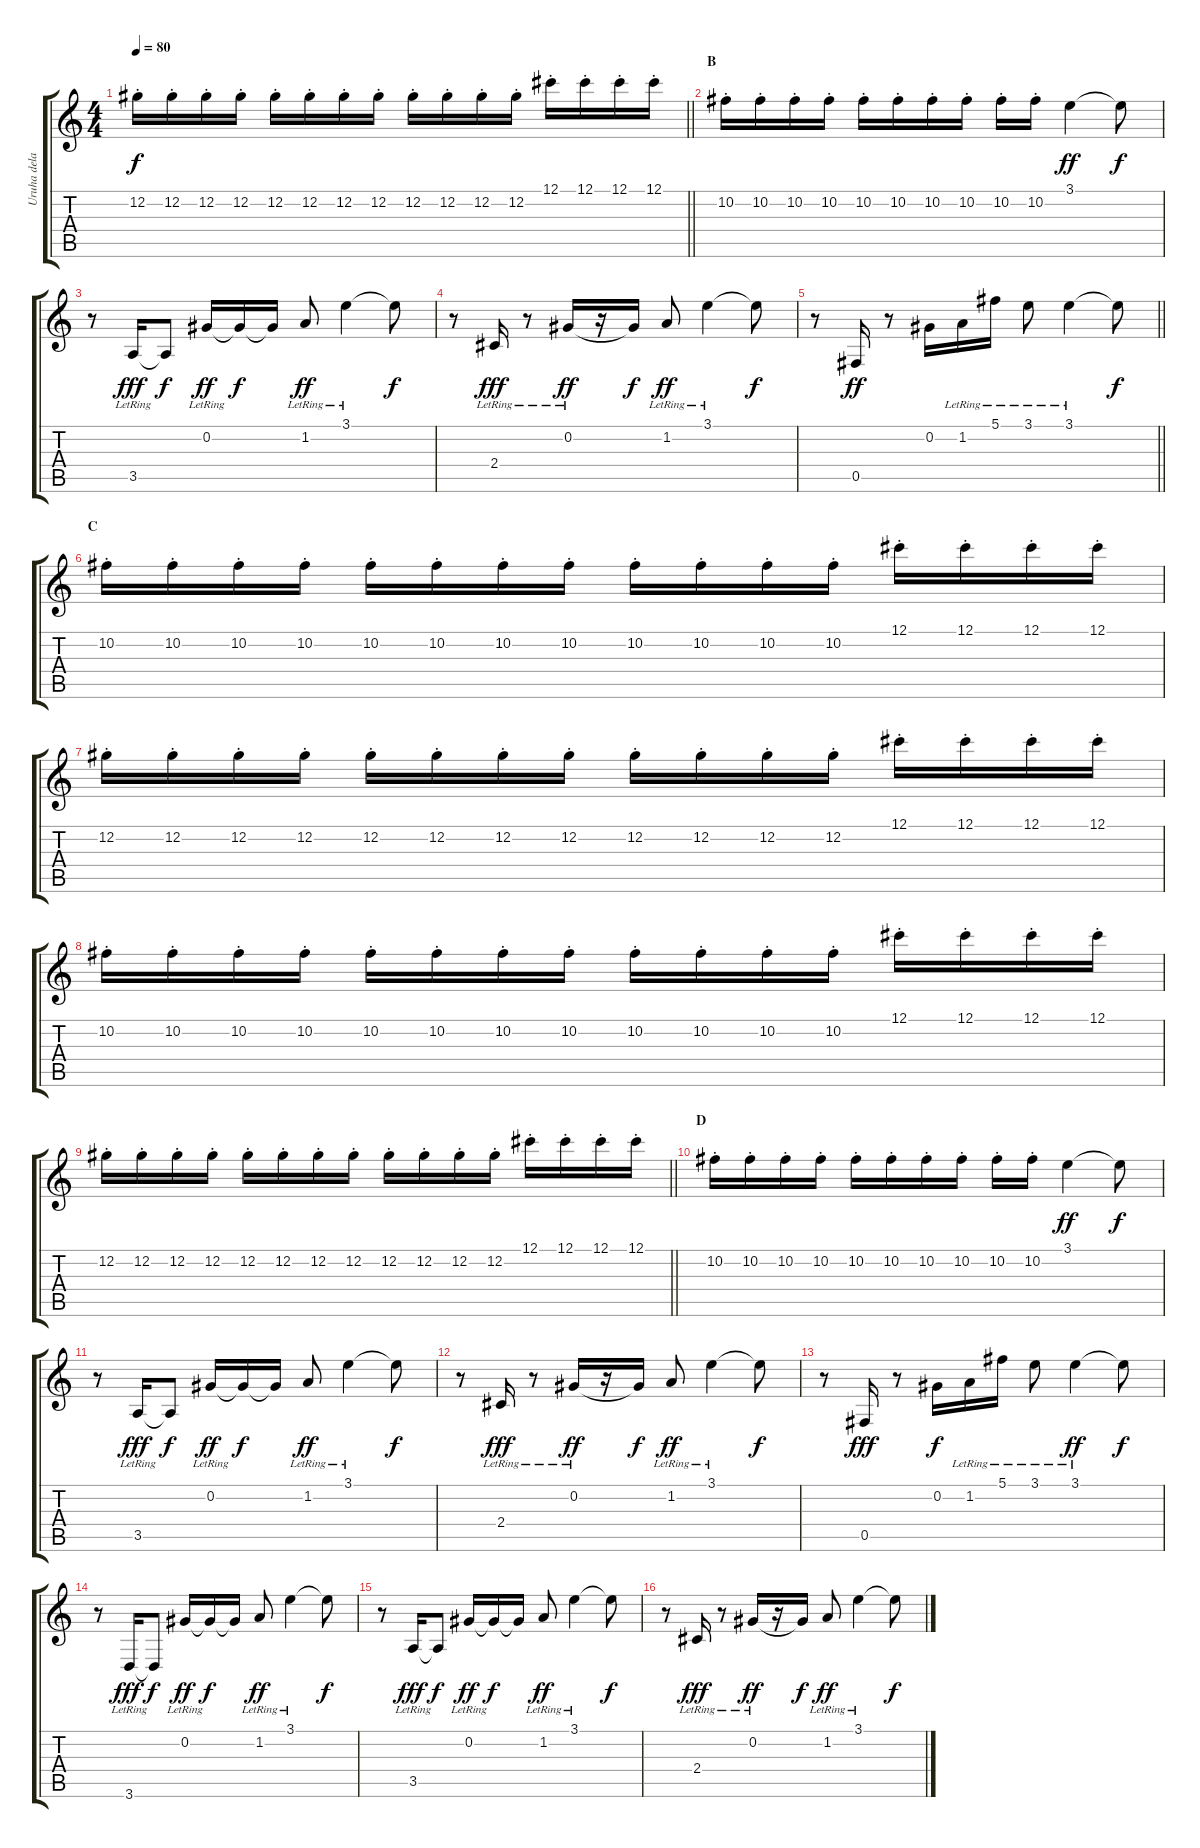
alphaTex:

\track ("Uruha delay" "Uruha dela") {instrument overdrivenguitar}
\staff {score tabs}
\tuning (Db4 Ab3 E3 B2 Gb2 B1) {hide}
\ts (4 4)
\tempo 80
\clef g2
\barLineRight lightlight
\ks c
12.2{st}.16{dy f volume 13} 12.2{st}.16{volume 12} 12.2{st}.16{volume 11} 12.2{st}.16{volume 10} 12.2{st}.16{volume 9} 12.2{st}.16{volume 8} 12.2{st}.16{volume 7} 12.2{st}.16{volume 6} 12.2{st}.16{volume 5} 12.2{st}.16{volume 4} 12.2{st}.16{volume 3} 12.2{st}.16{volume 2} 12.1{st}.16{volume 13} 12.1{st}.16{volume 11} 12.1{st}.16{volume 9} 12.1{st}.16{volume 7} |
\section ("" "B")
10.2{st}.16{volume 10} 10.2{st}.16{volume 9} 10.2{st}.16{volume 8} 10.2{st}.16{volume 7} 10.2{st}.16{volume 6} 10.2{st}.16{volume 5} 10.2{st}.16{volume 4} 10.2{st}.16{volume 3} 10.2{st}.16{volume 2} 10.2{st}.16{volume 1} 3.1.4{dy ff volume 11 instrument electricguitarclean} 3.1{t}.8{dy f} |
r.8 3.5{lr}.16{dy fff} 3.5{t}.8{dy f} 0.2{lr}.16{dy ff} 0.2{t}.16{dy f} 0.2{t}.16 1.2{lr}.8{dy ff} 3.1{lr}.4 3.1{t}.8{dy f} |
r.8 2.4{lr}.16{dy fff} r.8 0.2{lr}.16{dy ff} r.16 0.2{t}.16{dy f} 1.2{lr}.8{dy ff} 3.1{lr}.4 3.1{t}.8{dy f} |
\barLineRight lightlight
r.8 0.5.16{dy ff} r.8 0.2.16 1.2{lr}.16 5.1{lr}.16 3.1{lr}.8 3.1{lr}.4 3.1{t}.8{dy f} |
\section ("" "C")
10.2{st}.16{volume 14 instrument overdrivenguitar} 10.2{st}.16{volume 12} 10.2{st}.16{volume 11} 10.2{st}.16{volume 10} 10.2{st}.16{volume 9} 10.2{st}.16{volume 8} 10.2{st}.16{volume 7} 10.2{st}.16{volume 6} 10.2{st}.16{volume 5} 10.2{st}.16{volume 4} 10.2{st}.16{volume 3} 10.2{st}.16{volume 2} 12.1{st}.16{volume 13} 12.1{st}.16{volume 11} 12.1{st}.16{volume 9} 12.1{st}.16{volume 7} |
12.2{st}.16{volume 13} 12.2{st}.16{volume 12} 12.2{st}.16{volume 11} 12.2{st}.16{volume 10} 12.2{st}.16{volume 9} 12.2{st}.16{volume 8} 12.2{st}.16{volume 7} 12.2{st}.16{volume 6} 12.2{st}.16{volume 5} 12.2{st}.16{volume 4} 12.2{st}.16{volume 3} 12.2{st}.16{volume 2} 12.1{st}.16{volume 13} 12.1{st}.16{volume 11} 12.1{st}.16{volume 9} 12.1{st}.16{volume 7} |
10.2{st}.16{volume 13} 10.2{st}.16{volume 12} 10.2{st}.16{volume 11} 10.2{st}.16{volume 10} 10.2{st}.16{volume 9} 10.2{st}.16{volume 8} 10.2{st}.16{volume 7} 10.2{st}.16{volume 6} 10.2{st}.16{volume 5} 10.2{st}.16{volume 4} 10.2{st}.16{volume 3} 10.2{st}.16{volume 2} 12.1{st}.16{volume 13} 12.1{st}.16{volume 11} 12.1{st}.16{volume 9} 12.1{st}.16{volume 7} |
\barLineRight lightlight
12.2{st}.16{volume 13} 12.2{st}.16{volume 12} 12.2{st}.16{volume 11} 12.2{st}.16{volume 10} 12.2{st}.16{volume 9} 12.2{st}.16{volume 8} 12.2{st}.16{volume 7} 12.2{st}.16{volume 6} 12.2{st}.16{volume 5} 12.2{st}.16{volume 4} 12.2{st}.16{volume 3} 12.2{st}.16{volume 2} 12.1{st}.16{volume 13} 12.1{st}.16{volume 11} 12.1{st}.16{volume 9} 12.1{st}.16{volume 7} |
\section ("" "D")
10.2{st}.16{volume 10} 10.2{st}.16{volume 9} 10.2{st}.16{volume 8} 10.2{st}.16{volume 7} 10.2{st}.16{volume 6} 10.2{st}.16{volume 5} 10.2{st}.16{volume 4} 10.2{st}.16{volume 3} 10.2{st}.16{volume 2} 10.2{st}.16{volume 1} 3.1.4{dy ff volume 11 instrument electricguitarclean} 3.1{t}.8{dy f} |
r.8 3.5{lr}.16{dy fff} 3.5{t}.8{dy f} 0.2{lr}.16{dy ff} 0.2{t}.16{dy f} 0.2{t}.16 1.2{lr}.8{dy ff} 3.1{lr}.4 3.1{t}.8{dy f} |
r.8 2.4{lr}.16{dy fff} r.8 0.2{lr}.16{dy ff} r.16 0.2{t}.16{dy f} 1.2{lr}.8{dy ff} 3.1{lr}.4 3.1{t}.8{dy f} |
r.8 0.5.16{dy fff} r.8 0.2.16{dy f} 1.2{lr}.16 5.1{lr}.16 3.1{lr}.8 3.1{lr}.4{dy ff} 3.1{t}.8{dy f} |
r.8 3.6{lr}.16{dy fff} 3.6{t}.8{dy f} 0.2{lr}.16{dy ff} 0.2{t}.16{dy f} 0.2{t}.16 1.2{lr}.8{dy ff} 3.1{lr}.4 3.1{t}.8{dy f} |
r.8 3.5{lr}.16{dy fff} 3.5{t}.8{dy f} 0.2{lr}.16{dy ff} 0.2{t}.16{dy f} 0.2{t}.16 1.2{lr}.8{dy ff} 3.1{lr}.4 3.1{t}.8{dy f} |
r.8 2.4{lr}.16{dy fff} r.8 0.2{lr}.16{dy ff} r.16 0.2{t}.16{dy f} 1.2{lr}.8{dy ff} 3.1{lr}.4 3.1{t}.8{dy f}
